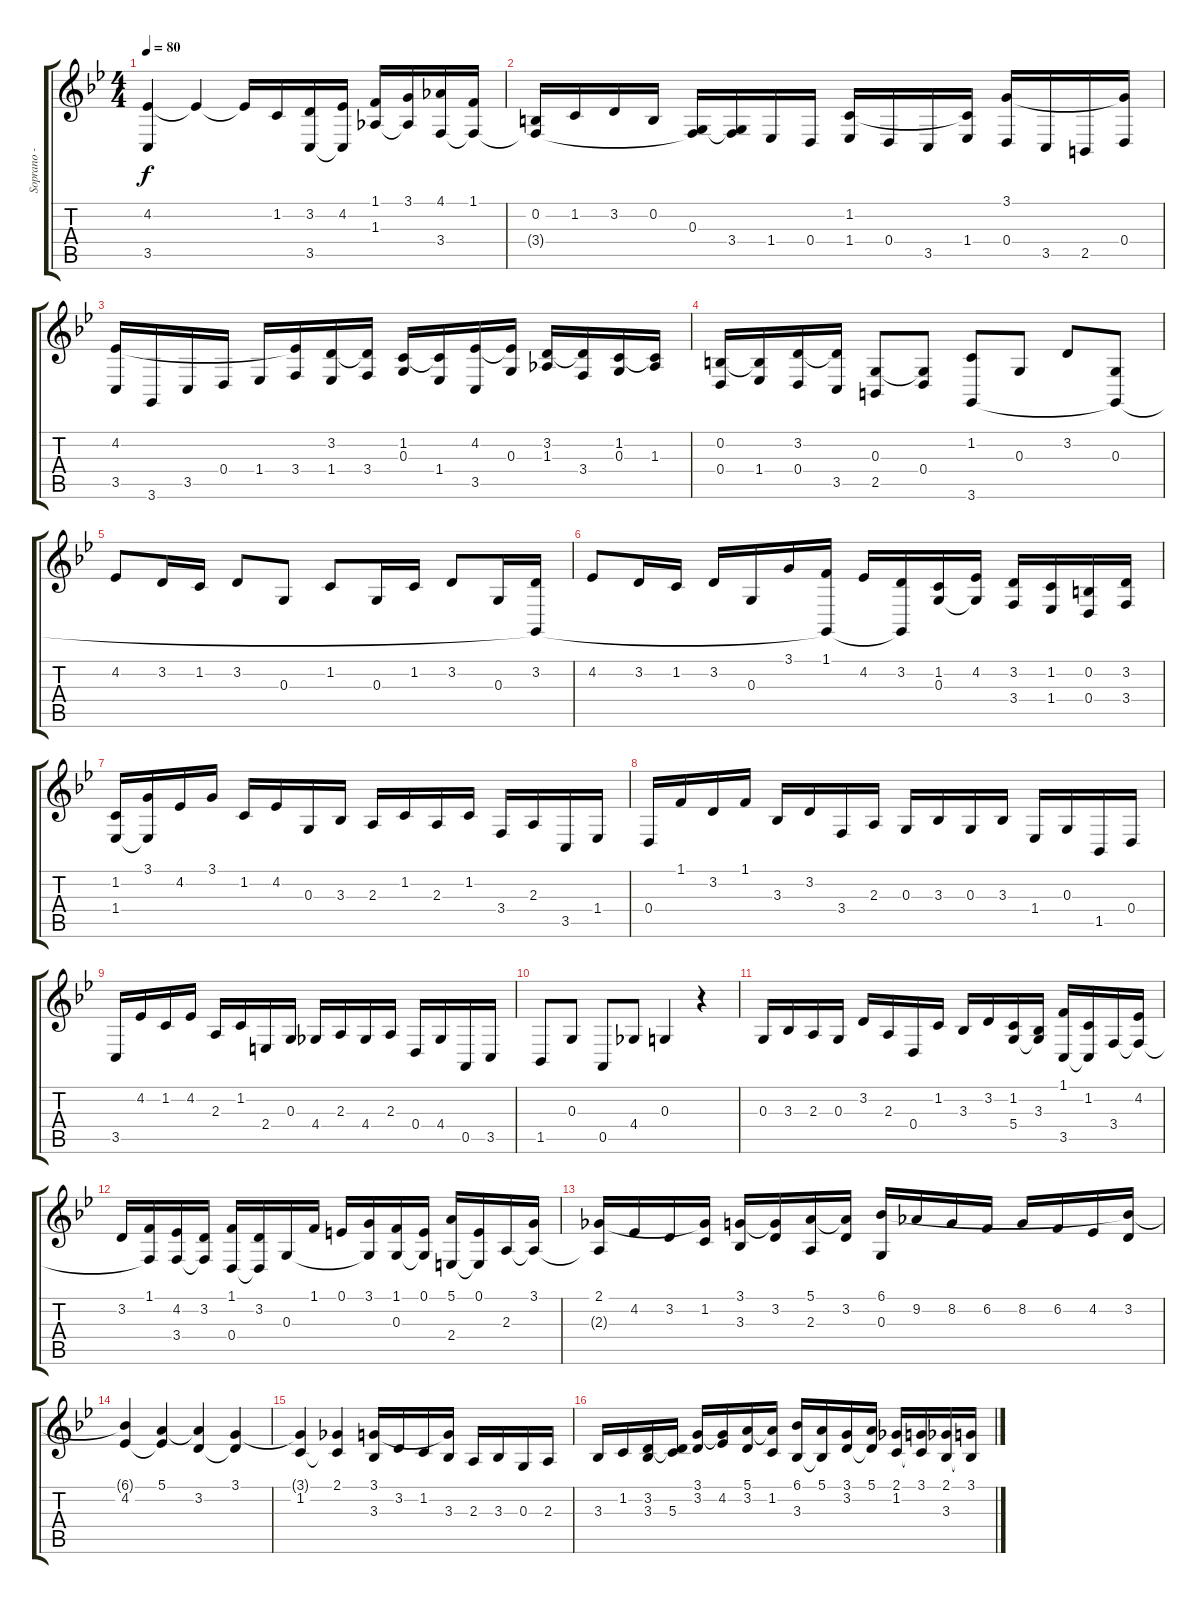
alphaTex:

\track ("Soprano - Alto" "Soprano - ") {instrument churchorgan}
\staff {score tabs}
\tuning (E4 B3 G3 D3 A2 E2) {hide}
\ts (4 4)
\tempo 80
\clef g2
\ks gminor
(4.2 3.5).4{dy f} 4.2{t}.4 4.2{t}.16 1.2.16 (3.2 3.5).16 (4.2 3.5{t}).16 (1.1 1.3).16 (3.1 1.3{t}).16 (4.1 3.4).16 (1.1 3.4{t}).16 |
(0.2 3.4{t}).16 1.2.16 3.2.16 0.2.16 (0.3 3.4{t}).16 (0.3{t} 3.4).16 1.4.16 0.4.16 (1.2 1.4).16 0.4.16 3.5.16 (1.2{t} 1.4).16 (3.1 0.4).16 3.5.16 2.5.16 (3.1{t} 0.4).16 |
(4.2 3.5).16 3.6.16 3.5.16 0.4.16 1.4.16 (4.2{t} 3.4).16 (3.2 1.4).16 (3.2{t} 3.4).16 (1.2 0.3).16 (1.2{t} 1.4).16 (4.2 3.5).16 (4.2{t} 0.3).16 (3.2 1.3).16 (3.2{t} 3.4).16 (1.2 0.3).16 (1.2{t} 1.3).16 |
(0.2 0.4).16 (0.2{t} 1.4).16 (3.2 0.4).16 (3.2{t} 3.5).16 (0.3 2.5).8 (0.3{t} 0.4).8 (1.2 3.6).8 0.3.8 3.2.8 (0.3 3.6{t}).8 |
4.2.8 3.2.16 1.2.16 3.2.8 0.3.8 1.2.8 0.3.16 1.2.16 3.2.8 0.3.16 (3.2 3.6{t}).16 |
4.2.8 3.2.16 1.2.16 3.2.16 0.3.16 3.1.16 (1.1 3.6{t}).16 4.2.16 (3.2 3.6{t}).16 (1.2 0.3).16 (4.2 0.3{t}).16 (3.2 3.4).16 (1.2 1.4).16 (0.2 0.4).16 (3.2 3.4).16 |
(1.2 1.4).16 (3.1 1.4{t}).16 4.2.16 3.1.16 1.2.16 4.2.16 0.3.16 3.3.16 2.3.16 1.2.16 2.3.16 1.2.16 3.4.16 2.3.16 3.5.16 1.4.16 |
0.4.16 1.1.16 3.2.16 1.1.16 3.3.16 3.2.16 3.4.16 2.3.16 0.3.16 3.3.16 0.3.16 3.3.16 1.4.16 0.3.16 1.5.16 0.4.16 |
3.5.16 4.2.16 1.2.16 4.2.16 2.3.16 1.2.16 2.4.16 0.3.16 4.4.16 2.3.16 4.4.16 2.3.16 0.4.16 4.4.16 0.5.16 3.5.16 |
1.5.8 0.3.8 0.5.8 4.4.8 0.3.4 r.4 |
0.3.16 3.3.16 2.3.16 0.3.16 3.2.16 2.3.16 0.4.16 1.2.16 3.3.16 3.2.16 (1.2 5.4).16 (3.3 5.4{t}).16 (1.1 3.5).16 (1.2 3.5{t}).16 3.4.16 (4.2 3.4{t}).16 |
3.2.16 (1.1 3.4{t}).16 (4.2 3.4).16 (3.2 3.4{t}).16 (1.1 0.4).16 (3.2 0.4{t}).16 0.3.16 1.1.16 0.1.16 (3.1 0.3{t}).16 (1.1 0.3).16 (0.1 0.3{t}).16 (5.1 2.4).16 (0.1 2.4{t}).16 2.3.16 (3.1 2.3{t}).16 |
(2.1 2.3{t}).16 4.2.16 3.2.16 (2.1{t} 1.2).16 (3.1 3.3).16 (3.1{t} 3.2).16 (5.1 2.3).16 (5.1{t} 3.2).16 (6.1 0.3).16 9.2.16 8.2.16 6.2.16 8.2.16 6.2.16 4.2.16 (6.1{t} 3.2).16 |
(6.1{t} 4.2).4 (5.1 4.2{t}).4 (5.1{t} 3.2).4 (3.1 3.2{t}).4 |
(3.1{t} 1.2).4 (2.1 1.2{t}).4 (3.1 3.3).16 3.2.16 1.2.16 (3.1{t} 3.3).16 2.3.16 3.3.16 0.3.16 2.3.16 |
3.3.16 1.2.16 (3.2 3.3).16 (3.2{t} 5.3).16 (3.1 3.2).16 (3.1{t} 4.2).16 (5.1 3.2).16 (5.1{t} 1.2).16 (6.1 3.3).16 (5.1 3.3{t}).16 (3.1 3.2).16 (5.1 3.2{t}).16 (2.1 1.2).16 (3.1 1.2{t}).16 (2.1 3.3).16 (3.1 3.3{t}).16
